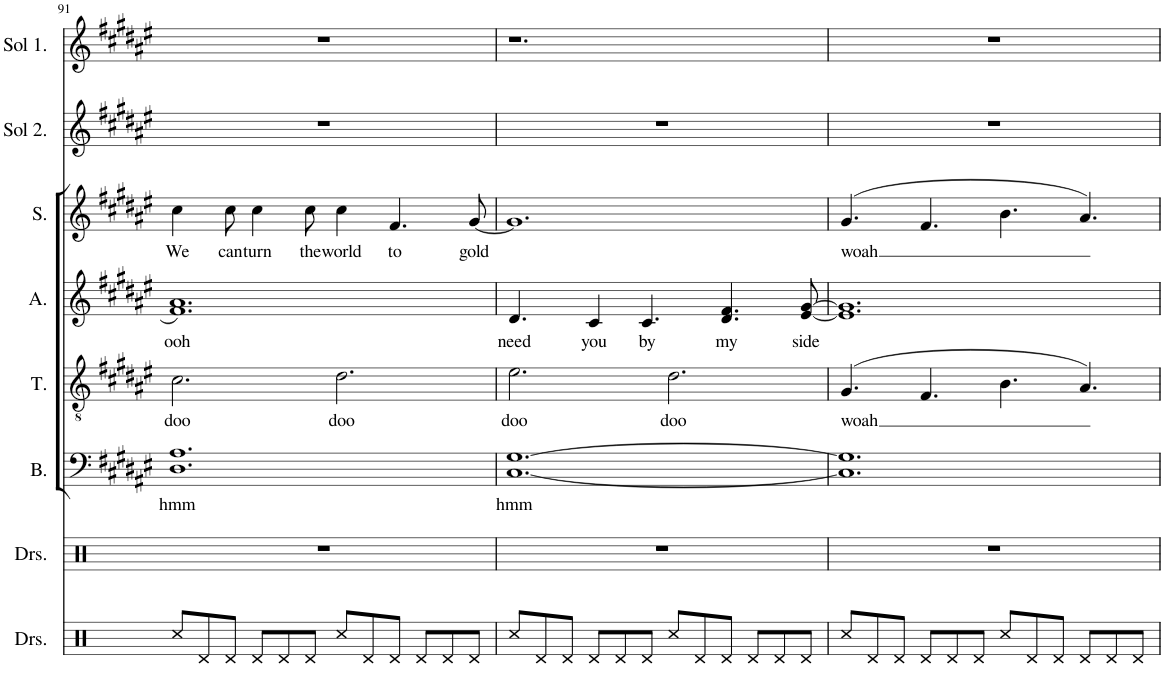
**kern	**kern	**kern	**text	**kern	**text	**kern	**text	**kern	**text	**kern	**kern
*part8	*part7	*part6	*part6	*part5	*part5	*part4	*part4	*part3	*part3	*part2	*part1
*staff8	*staff7	*staff6	*staff6	*staff5	*staff5	*staff4	*staff4	*staff3	*staff3	*staff2	*staff1
*I"Drumset	*I"Drumset	*I"Bass	*	*I"Tenor	*	*I"Alto	*	*I"Soprano	*	*I"Solo 2	*I"Solo 1
*I'Drs.	*I'Drs.	*I'B.	*	*I'T.	*	*I'A.	*	*I'S.	*	*I'Sol 2.	*I'Sol 1.
!!LO:PB:g=z
*clefX	*clefX	*clefF4	*	*clefGv2	*	*clefG2	*	*clefG2	*	*clefG2	*clefG2
*k[]	*k[]	*k[f#c#g#d#a#e#]	*	*k[f#c#g#d#a#e#]	*	*k[f#c#g#d#a#e#]	*	*k[f#c#g#d#a#e#]	*	*k[f#c#g#d#a#e#]	*k[f#c#g#d#a#e#]
*M12/8	*M12/8	*M12/8	*	*M12/8	*	*M12/8	*	*M12/8	*	*M12/8	*M12/8
=91	=91	=91	=91	=91	=91	=91	=91	=91	=91	=91	=91
!	!	!	!LO:LY:b	!	!LO:LY:b	!	!LO:LY:b	!	!LO:LY:b	!	!
8Rcc/L	1.r	1.D# 1.A#	hmm	2.c#\	doo	1.f# 1.a#	ooh	4cc#\	We	1.r	1.r
8Rd/	.	.	.	.	.	.	.	.	.	.	.
!	!	!	!	!	!	!	!	!	!LO:LY:b	!	!
8Rd/J	.	.	.	.	.	.	.	8cc#\	can	.	.
!	!	!	!	!	!	!	!	!	!LO:LY:b	!	!
8Rd/L	.	.	.	.	.	.	.	4cc#\	turn	.	.
8Rd/	.	.	.	.	.	.	.	.	.	.	.
!	!	!	!	!	!	!	!	!	!LO:LY:b	!	!
8Rd/J	.	.	.	.	.	.	.	8cc#\	the	.	.
!	!	!	!	!	!LO:LY:b	!	!	!	!LO:LY:b	!	!
8Rcc/L	.	.	.	2.d#\	doo	.	.	4cc#\	world	.	.
8Rd/	.	.	.	.	.	.	.	.	.	.	.
!	!	!	!	!	!	!	!	!	!LO:LY:b	!	!
8Rd/J	.	.	.	.	.	.	.	4.f#/	to	.	.
8Rd/L	.	.	.	.	.	.	.	.	.	.	.
8Rd/	.	.	.	.	.	.	.	.	.	.	.
!	!	!	!	!	!	!	!	!	!LO:LY:b	!	!
8Rd/J	.	.	.	.	.	.	.	[8g#/	gold	.	.
=92	=92	=92	=92	=92	=92	=92	=92	=92	=92	=92	=92
!	!	!	!LO:LY:b	!	!LO:LY:b	!	!LO:LY:b	!	!	!	!
8Rcc/L	1.r	[1.C# [1.G#	hmm	2.e#\	doo	4.d#/	need	1.g#]	.	1.r	1.r
8Rd/	.	.	.	.	.	.	.	.	.	.	.
8Rd/J	.	.	.	.	.	.	.	.	.	.	.
!	!	!	!	!	!	!	!LO:LY:b	!	!	!	!
8Rd/L	.	.	.	.	.	4c#/	you	.	.	.	.
8Rd/	.	.	.	.	.	.	.	.	.	.	.
!	!	!	!	!	!	!	!LO:LY:b	!	!	!	!
8Rd/J	.	.	.	.	.	4.c#/	by	.	.	.	.
!	!	!	!	!	!LO:LY:b	!	!	!	!	!	!
8Rcc/L	.	.	.	2.d#\	doo	.	.	.	.	.	.
8Rd/	.	.	.	.	.	.	.	.	.	.	.
!	!	!	!	!	!	!	!LO:LY:b	!	!	!	!
8Rd/J	.	.	.	.	.	4.d#/ 4.f#/	my	.	.	.	.
8Rd/L	.	.	.	.	.	.	.	.	.	.	.
8Rd/	.	.	.	.	.	.	.	.	.	.	.
!	!	!	!	!	!	!	!LO:LY:b	!	!	!	!
8Rd/J	.	.	.	.	.	[8e#/ [8g#/	side	.	.	.	.
=93	=93	=93	=93	=93	=93	=93	=93	=93	=93	=93	=93
!	!	!	!	!	!LO:LY:b	!	!	!	!LO:LY:b	!	!
8Rcc/L	1.r	1.C#] 1.G#]	.	(4.G#/	-woah	1.e#] 1.g#]	.	(4.g#/	-woah	1.r	1.r
8Rd/	.	.	.	.	.	.	.	.	.	.	.
8Rd/J	.	.	.	.	.	.	.	.	.	.	.
8Rd/L	.	.	.	4.F#/	.	.	.	4.f#/	.	.	.
8Rd/	.	.	.	.	.	.	.	.	.	.	.
8Rd/J	.	.	.	.	.	.	.	.	.	.	.
8Rcc/L	.	.	.	4.B\	.	.	.	4.b\	.	.	.
8Rd/	.	.	.	.	.	.	.	.	.	.	.
8Rd/J	.	.	.	.	.	.	.	.	.	.	.
8Rd/L	.	.	.	4.A#/)	.	.	.	4.a#/)	.	.	.
8Rd/	.	.	.	.	.	.	.	.	.	.	.
8Rd/J	.	.	.	.	.	.	.	.	.	.	.
=	=	=	=	=	=	=	=	=	=	=	=
*-	*-	*-	*-	*-	*-	*-	*-	*-	*-	*-	*-
